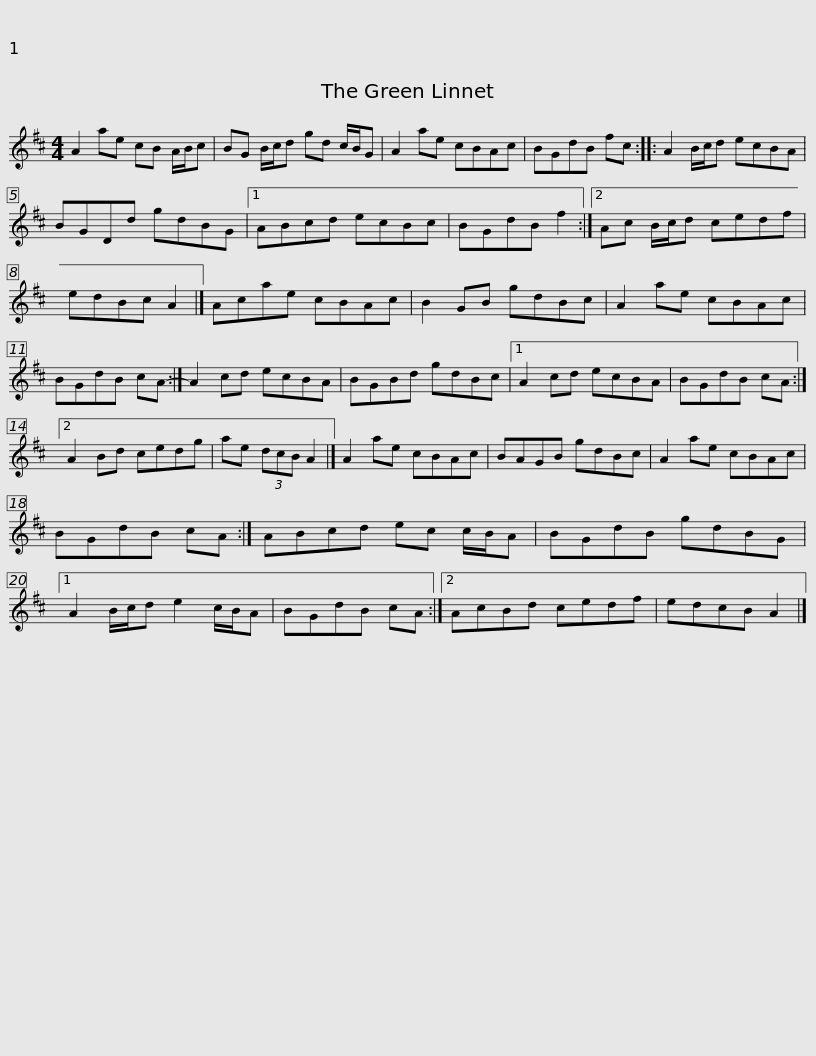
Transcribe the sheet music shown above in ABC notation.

X:1
L:1/8
M:4/4
I:linebreak $
K:D
V:1 treble
V:1
 A2 ae cB A/B/c | BG B/c/d gd c/B/G | A2 ae cBAc | BGdB fc :: A2 B/c/d ecBA |$ %5
 BGDd gdBG |1 ABcd ecBc | BGdB f2 :|2 Ac B/c/d cedf | edBc A2 |] %10
 Acae cBAc |$ B2 GB gdBc | A2 ae cBAc | BGdB cA- :| A2 cd ecBA | %15
 BGBd gdBc |1 A2 cd ecBA |$ BGdB cA :|2 A2 Bd cedg | ae (3dcB A2 |] %20
 A2 ae cBAc | BAGB gdBc | A2 ae cBAc |$ BGdB cA :| ABcd ec c/B/A | %25
 BGdB gdBG |1 A2 B/c/d e2 c/B/A | BGdB cA :|2 AcBd cedf |$ edcB A2 |] %30
